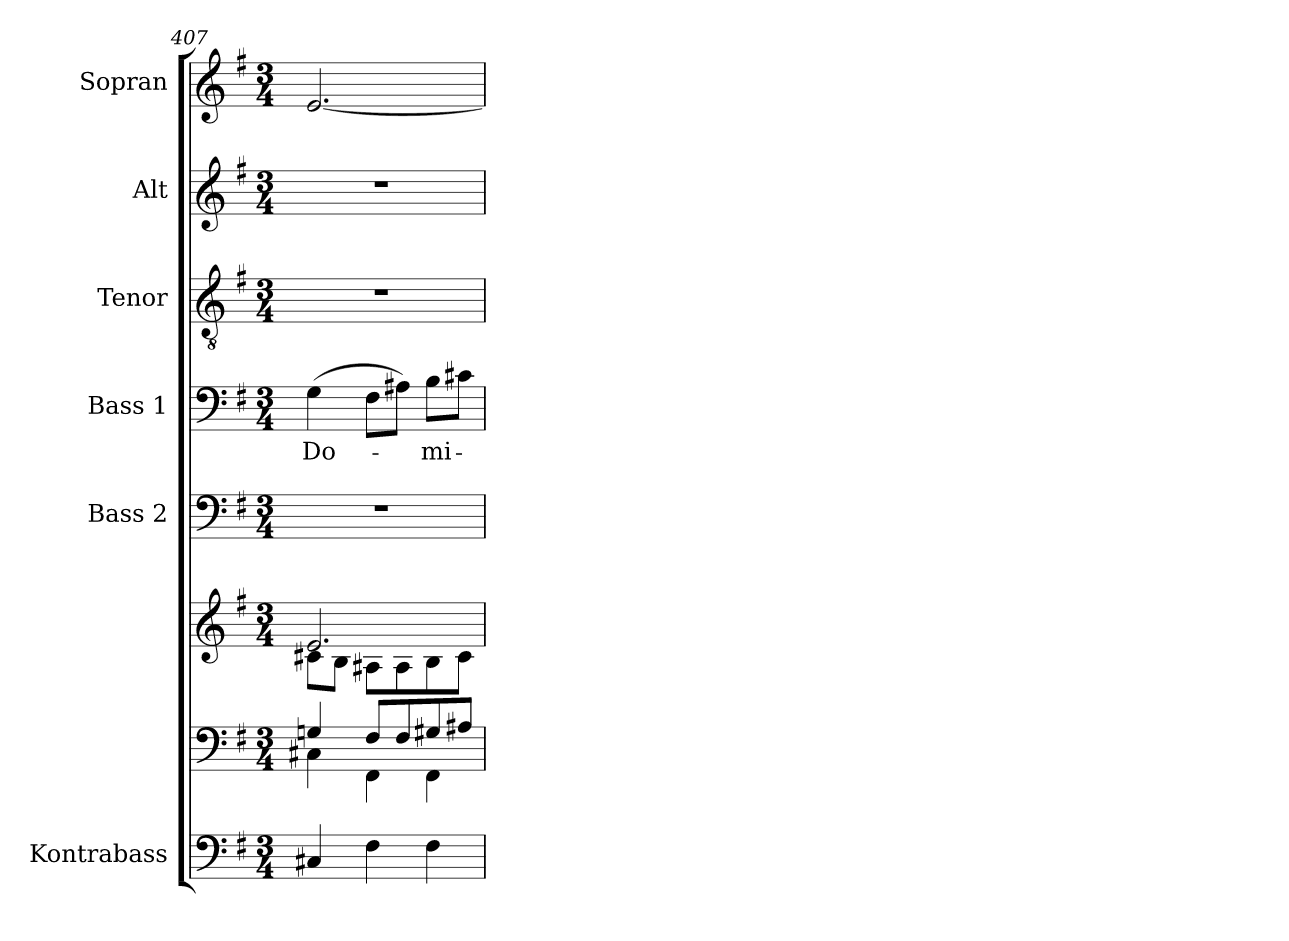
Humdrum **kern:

**kern	**kern	**kern	**kern	**kern	**text	**kern	**kern	**kern
*part7	*part6	*part6	*part5	*part4	*part4	*part3	*part2	*part1
*staff8	*staff7	*staff6	*staff5	*staff4	*staff4	*staff3	*staff2	*staff1
*I"Kontrabass	*	*	*I"Bass 2	*I"Bass 1	*	*I"Tenor	*I"Alt	*I"Sopran
*I'Kb.	*	*	*I'B. 2	*I'B. 1	*	*I'T.	*I'A.	*I'S.
!!LO:PB:g=z
*clefF4	*clefF4	*clefG2	*clefF4	*clefF4	*	*clefGv2	*clefG2	*clefG2
*ITrd7c12	*	*	*	*	*	*	*	*
*k[f#]	*k[f#]	*k[f#]	*k[f#]	*k[f#]	*	*k[f#]	*k[f#]	*k[f#]
*G:	*G:	*G:	*G:	*G:	*	*G:	*G:	*G:
*M3/4	*M3/4	*M3/4	*M3/4	*M3/4	*	*M3/4	*M3/4	*M3/4
=407	=407	=407	=407	=407	=407	=407	=407	=407
*	*^	*^	*	*	*	*	*	*
!	!	!	!	!	!	!	!LO:LY:b	!	!	!
4CC#X/	4Gn/	4C#X\	2.e/	8c#X\L	2.r	(>4G\	Do-	2.r	2.r	[2.e/
.	.	.	.	8B\J	.	.	.	.	.	.
4FF#\	8F#/L	4FF#\	.	8A#X\L	.	8F#\L	.	.	.	.
.	8F#/	.	.	8A#\	.	8A#X\J)	.	.	.	.
!	!	!	!	!	!	!	!LO:LY:b	!	!	!
4FF#\	8G#X/	4FF#\	.	8B\	.	8B\L	-mi-	.	.	.
.	8A#X/J	.	.	8c#\J	.	8c#X\J	.	.	.	.
*	*v	*v	*	*	*	*	*	*	*	*
*	*	*v	*v	*	*	*	*	*	*
=	=	=	=	=	=	=	=	=
*-	*-	*-	*-	*-	*-	*-	*-	*-
